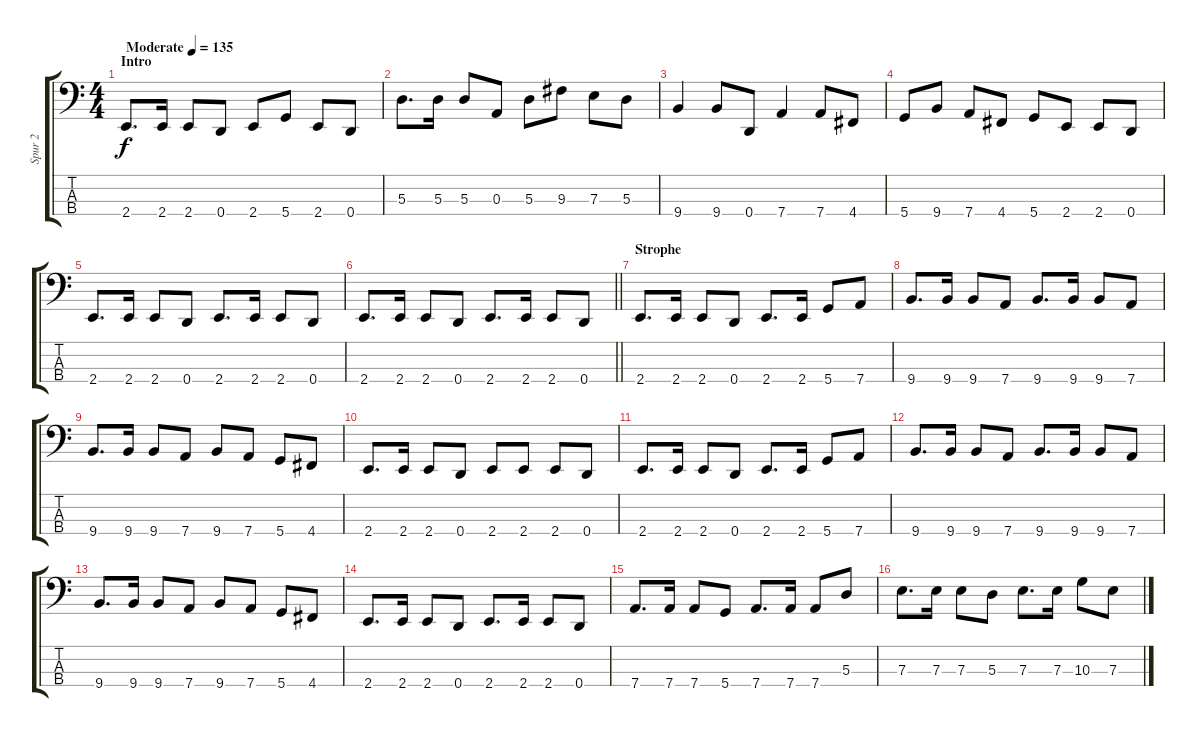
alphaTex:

\track ("Spur 2" "Spur 2") {instrument electricbassfinger}
\staff {score tabs}
\tuning (G2 D2 A1 D1) {hide}
\ts (4 4)
\section ("" "Intro")
\tempo (135 "Moderate")
\clef f4
\ks c
2.4.8{d dy f instrument electricbassfinger} 2.4.16 2.4.8 0.4.8 2.4.8 5.4.8 2.4.8 0.4.8 |
5.3.8{d} 5.3.16 5.3.8 0.3.8 5.3.8 9.3.8 7.3.8 5.3.8 |
9.4.4 9.4.8 0.4.8 7.4.4 7.4.8 4.4.8 |
5.4.8 9.4.8 7.4.8 4.4.8 5.4.8 2.4.8 2.4.8 0.4.8 |
2.4.8{d} 2.4.16 2.4.8 0.4.8 2.4.8{d} 2.4.16 2.4.8 0.4.8 |
\barLineRight lightlight
2.4.8{d} 2.4.16 2.4.8 0.4.8 2.4.8{d} 2.4.16 2.4.8 0.4.8 |
\section ("" "Strophe")
2.4.8{d} 2.4.16 2.4.8 0.4.8 2.4.8{d} 2.4.16 5.4.8 7.4.8 |
9.4.8{d} 9.4.16 9.4.8 7.4.8 9.4.8{d} 9.4.16 9.4.8 7.4.8 |
9.4.8{d} 9.4.16 9.4.8 7.4.8 9.4.8 7.4.8 5.4.8 4.4.8 |
2.4.8{d} 2.4.16 2.4.8 0.4.8 2.4.8 2.4.8 2.4.8 0.4.8 |
2.4.8{d} 2.4.16 2.4.8 0.4.8 2.4.8{d} 2.4.16 5.4.8 7.4.8 |
9.4.8{d} 9.4.16 9.4.8 7.4.8 9.4.8{d} 9.4.16 9.4.8 7.4.8 |
9.4.8{d} 9.4.16 9.4.8 7.4.8 9.4.8 7.4.8 5.4.8 4.4.8 |
2.4.8{d} 2.4.16 2.4.8 0.4.8 2.4.8{d} 2.4.16 2.4.8 0.4.8 |
7.4.8{d} 7.4.16 7.4.8 5.4.8 7.4.8{d} 7.4.16 7.4.8 5.3.8 |
7.3.8{d} 7.3.16 7.3.8 5.3.8 7.3.8{d} 7.3.16 10.3.8 7.3.8
